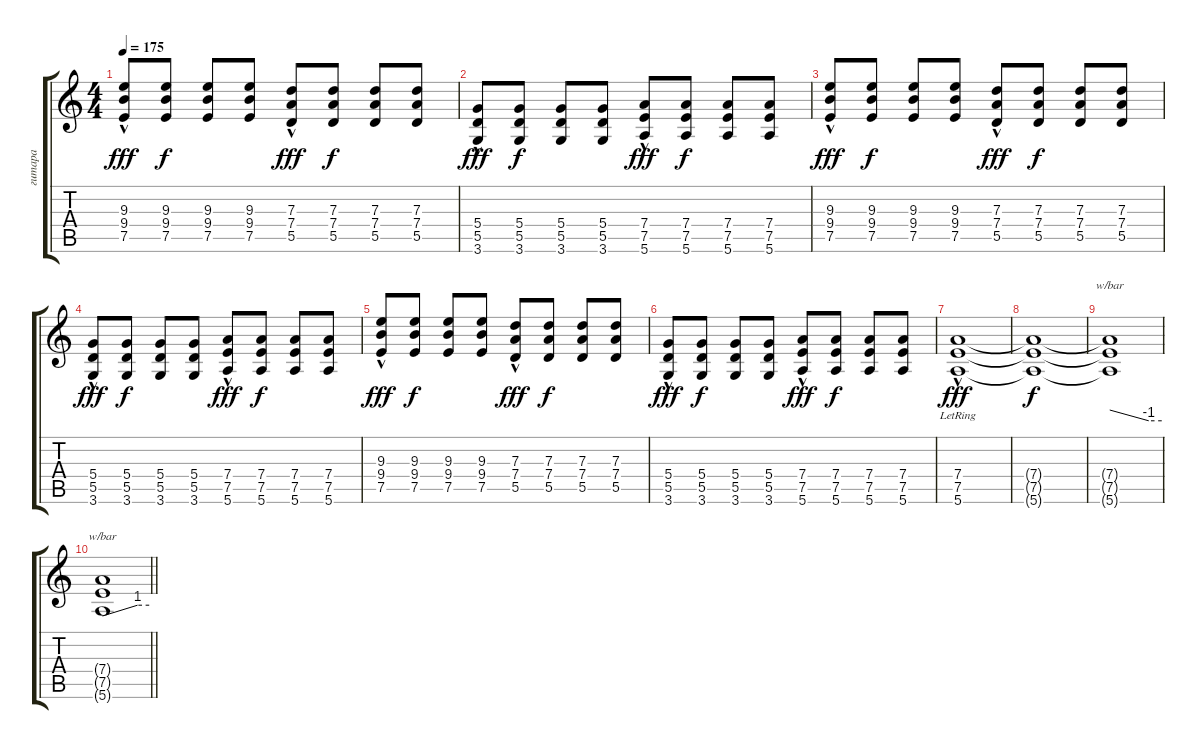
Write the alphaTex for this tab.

\track ("гитара" "гитара") {instrument distortionguitar}
\staff {score tabs}
\tuning (E4 B3 G3 D3 A2 E2) {hide}
\ts (4 4)
\tempo 175
\clef g2
\ks c
(9.3{hac} 9.4{hac} 7.5{hac}).8{dy fff} (9.3 9.4 7.5).8{dy f} (9.3 9.4 7.5).8 (9.3 9.4 7.5).8 (7.3{hac} 7.4{hac} 5.5{hac}).8{dy fff} (7.3 7.4 5.5).8{dy f} (7.3 7.4 5.5).8 (7.3 7.4 5.5).8 |
(5.4{hac} 5.5{hac} 3.6{hac}).8{dy fff} (5.4 5.5 3.6).8{dy f} (5.4 5.5 3.6).8 (5.4 5.5 3.6).8 (7.4{hac} 7.5{hac} 5.6{hac}).8{dy fff} (7.4 7.5 5.6).8{dy f} (7.4 7.5 5.6).8 (7.4 7.5 5.6).8 |
(9.3{hac} 9.4{hac} 7.5{hac}).8{dy fff} (9.3 9.4 7.5).8{dy f} (9.3 9.4 7.5).8 (9.3 9.4 7.5).8 (7.3{hac} 7.4{hac} 5.5{hac}).8{dy fff} (7.3 7.4 5.5).8{dy f} (7.3 7.4 5.5).8 (7.3 7.4 5.5).8 |
(5.4{hac} 5.5{hac} 3.6{hac}).8{dy fff} (5.4 5.5 3.6).8{dy f} (5.4 5.5 3.6).8 (5.4 5.5 3.6).8 (7.4{hac} 7.5{hac} 5.6{hac}).8{dy fff} (7.4 7.5 5.6).8{dy f} (7.4 7.5 5.6).8 (7.4 7.5 5.6).8 |
(9.3{hac} 9.4{hac} 7.5{hac}).8{dy fff} (9.3 9.4 7.5).8{dy f} (9.3 9.4 7.5).8 (9.3 9.4 7.5).8 (7.3{hac} 7.4{hac} 5.5{hac}).8{dy fff} (7.3 7.4 5.5).8{dy f} (7.3 7.4 5.5).8 (7.3 7.4 5.5).8 |
(5.4{hac} 5.5{hac} 3.6{hac}).8{dy fff} (5.4 5.5 3.6).8{dy f} (5.4 5.5 3.6).8 (5.4 5.5 3.6).8 (7.4{hac} 7.5{hac} 5.6{hac}).8{dy fff} (7.4 7.5 5.6).8{dy f} (7.4 7.5 5.6).8 (7.4 7.5 5.6).8 |
(7.4{hac lr} 7.5{hac lr} 5.6{hac lr}).1{dy fff} |
(7.4{t} 7.5{t} 5.6{t}).1{dy f} |
(7.4{t} 7.5{t} 5.6{t}).1{tbe (custom default 0 0 45 -4 60 -4)} |
\barLineRight lightlight
(7.4{t} 7.5{t} 5.6{t}).1{tbe (custom default 0 0 45 4 60 4)}
